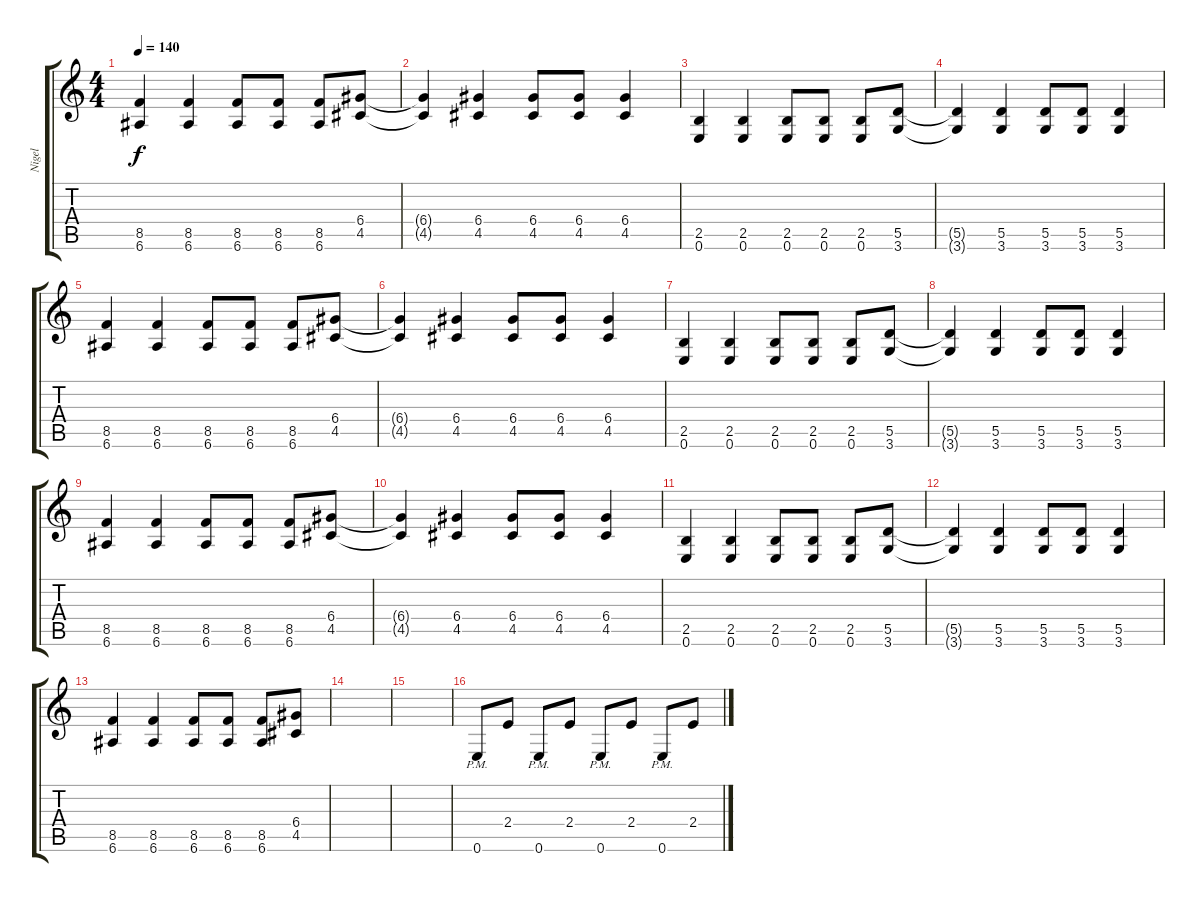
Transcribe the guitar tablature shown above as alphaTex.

\track ("Nigel" "Nigel") {instrument distortionguitar}
\staff {score tabs}
\tuning (E4 B3 G3 D3 A2 E2) {hide}
\ts (4 4)
\tempo 140
\clef g2
\ks c
(8.5 6.6).4{dy f} (8.5 6.6).4 (8.5 6.6).8 (8.5 6.6).8 (8.5 6.6).8 (6.4 4.5).8 |
(6.4{t} 4.5{t}).4 (6.4 4.5).4 (6.4 4.5).8 (6.4 4.5).8 (6.4 4.5).4 |
(2.5 0.6).4 (2.5 0.6).4 (2.5 0.6).8 (2.5 0.6).8 (2.5 0.6).8 (5.5 3.6).8 |
(5.5{t} 3.6{t}).4 (5.5 3.6).4 (5.5 3.6).8 (5.5 3.6).8 (5.5 3.6).4 |
(8.5 6.6).4 (8.5 6.6).4 (8.5 6.6).8 (8.5 6.6).8 (8.5 6.6).8 (6.4 4.5).8 |
(6.4{t} 4.5{t}).4 (6.4 4.5).4 (6.4 4.5).8 (6.4 4.5).8 (6.4 4.5).4 |
(2.5 0.6).4 (2.5 0.6).4 (2.5 0.6).8 (2.5 0.6).8 (2.5 0.6).8 (5.5 3.6).8 |
(5.5{t} 3.6{t}).4 (5.5 3.6).4 (5.5 3.6).8 (5.5 3.6).8 (5.5 3.6).4 |
(8.5 6.6).4 (8.5 6.6).4 (8.5 6.6).8 (8.5 6.6).8 (8.5 6.6).8 (6.4 4.5).8 |
(6.4{t} 4.5{t}).4 (6.4 4.5).4 (6.4 4.5).8 (6.4 4.5).8 (6.4 4.5).4 |
(2.5 0.6).4 (2.5 0.6).4 (2.5 0.6).8 (2.5 0.6).8 (2.5 0.6).8 (5.5 3.6).8 |
(5.5{t} 3.6{t}).4 (5.5 3.6).4 (5.5 3.6).8 (5.5 3.6).8 (5.5 3.6).4 |
(8.5 6.6).4 (8.5 6.6).4 (8.5 6.6).8 (8.5 6.6).8 (8.5 6.6).8 (6.4 4.5).8 |
|
|
0.6{pm}.8 2.4.8 0.6{pm}.8 2.4.8 0.6{pm}.8 2.4.8 0.6{pm}.8 2.4.8
